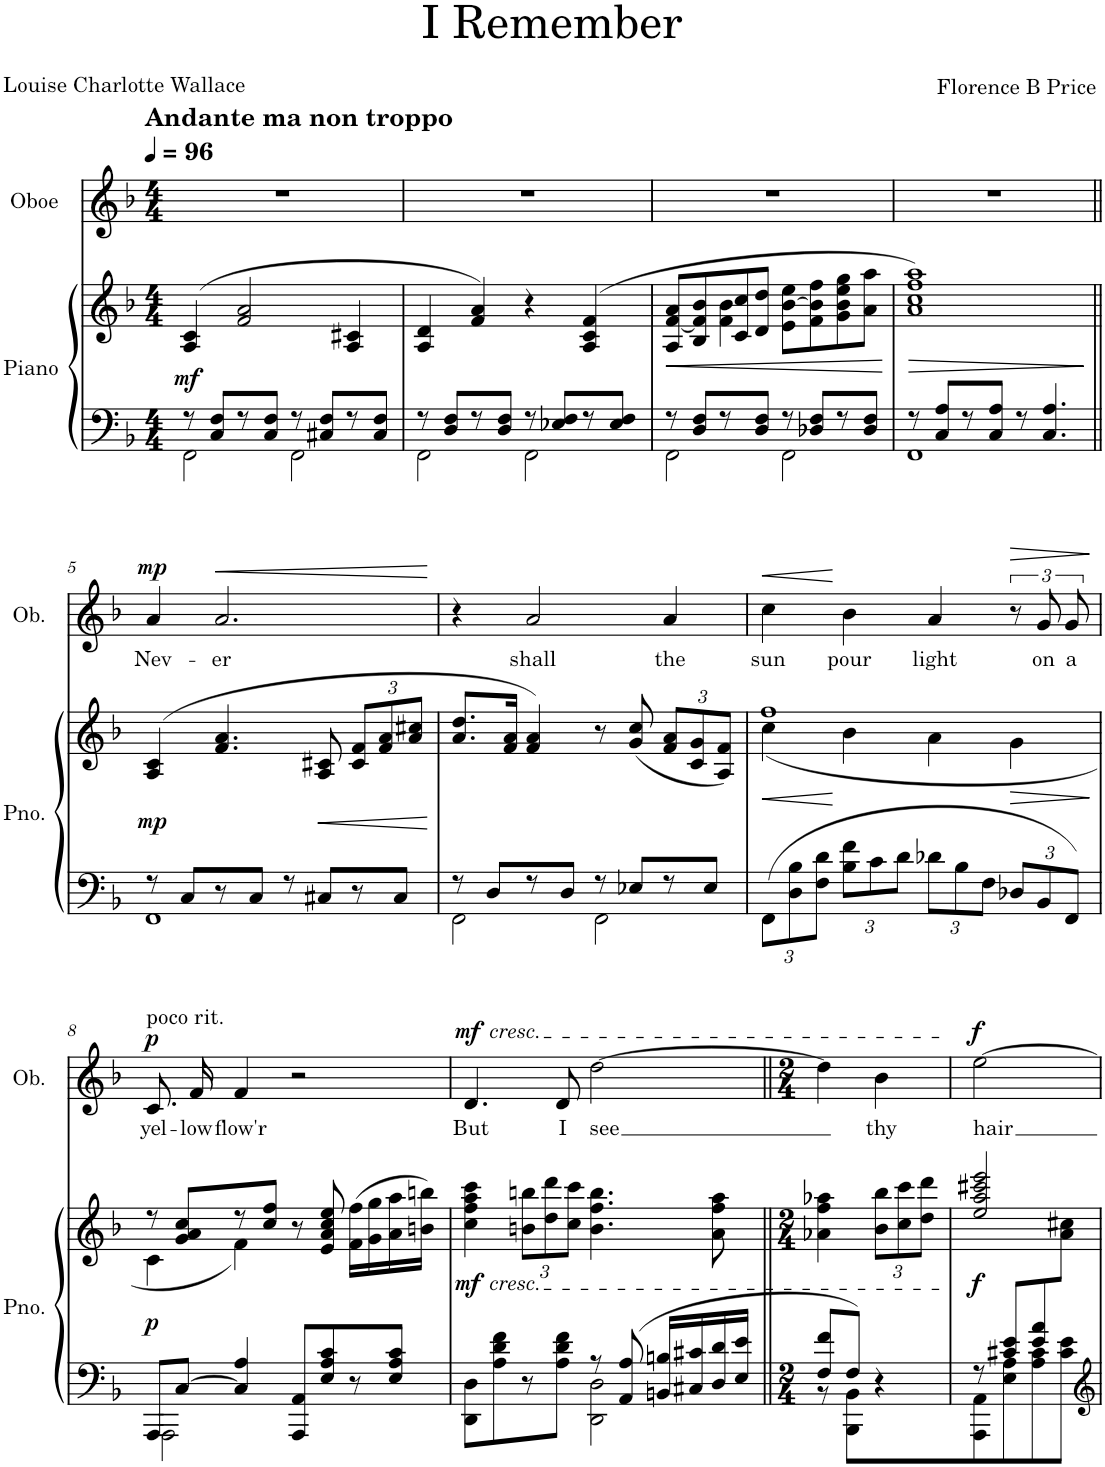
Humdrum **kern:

**kern	**kern	**dynam	**kern	**text	**dynam
*part2	*part2	*part2	*part1	*part1	*part1
*staff3	*staff2	*staff2/3	*staff1	*staff1	*staff1
*I"Piano	*	*	*I"Oboe	*	*
*I'Pno.	*	*	*I'Ob.	*	*
*clefF4	*clefG2	*	*clefG2	*	*
*k[b-]	*k[b-]	*	*k[b-]	*	*
*M4/4	*M4/4	*	*M4/4	*	*
*MM96	*MM96	*	*MM96	*	*
=1	=1	=1	=1	=1	=1
*^	*	*	*	*	*
!	!	!	!	!LO:TX:a:B:t=Andante ma non troppo	!	!
!	!	!	!LO:DY:b	!	!	!
8r	2FF\	(>4A/ 4c/	mf	1r	.	.
8C/ 8F/L	.	.	.	.	.	.
8r	.	2f/ 2a/	.	.	.	.
8C/ 8F/J	.	.	.	.	.	.
8r	2FF\	.	.	.	.	.
8C#X/ 8F/L	.	.	.	.	.	.
8r	.	4A/ 4c#X/	.	.	.	.
8C#/ 8F/J	.	.	.	.	.	.
=2	=2	=2	=2	=2	=2	=2
8r	2FF\	4A/ 4d/	.	1r	.	.
8D/ 8F/L	.	.	.	.	.	.
8r	.	4f/ 4a/)	.	.	.	.
8D/ 8F/J	.	.	.	.	.	.
8r	2FF\	4r	.	.	.	.
8E-X/ 8F/L	.	.	.	.	.	.
8r	.	(4A/ 4c/ 4f/	.	.	.	.
8E-/ 8F/J	.	.	.	.	.	.
=3	=3	=3	=3	=3	=3	=3
!	!	!	!LO:HP:b	!	!	!
*	*	*^	*	*	*	*
8r	2FF\	8A/ [8f/ 8a/L	4ryy	<	1r	.	.
8D/ 8F/L	.	8B-/ 8f/] 8b-/	.	.	.	.	.
8r	.	8c/ 8cc/	4f\ 4b-\	.	.	.	.
8D/ 8F/J	.	8d/ 8dd/J	.	.	.	.	.
8r	2FF\	8e\ [8b-\ 8ee\L	2ryy	.	.	.	.
8D-X/ 8F/L	.	8f\ 8b-\] 8ff\	.	.	.	.	.
8r	.	8g\ 8b-\ 8ee\ 8gg\	.	.	.	.	.
8D-/ 8F/J	.	8a\ 8aa\J	.	.	.	.	.
*v	*v	*	*	*	*	*	*
*	*v	*v	*	*	*	*
.	.	[	.	.	.
=4	=4	=4	=4	=4	=4
*^	*	*	*	*	*
!	!	!	!LO:HP:b	!	!	!
8r	1FF	1a 1cc 1ff 1aa)	>	1r	.	.
8C/ 8A/L	.	.	.	.	.	.
8r	.	.	.	.	.	.
8C/ 8A/J	.	.	.	.	.	.
8r	.	.	.	.	.	.
4.C/ 4.A/	.	.	.	.	.	.
*v	*v	*	*	*	*	*
.	.	]	.	.	.
!!LO:LB:g=z
=5||	=5||	=5||	=5||	=5||	=5||
*^	*	*	*	*	*
!	!	!	!LO:DY:b	!	!LO:LY:b	!LO:DY:a
8r	1FF	(>4A/ 4c/	mp	4a/	Nev-	mp
8C/L	.	.	.	.	.	.
!	!	!	!	!	!LO:LY:b	!LO:HP:b
8r	.	4.f/ 4.a/	.	2.a/	-er	<
8C/J	.	.	.	.	.	.
8r	.	.	.	.	.	.
!	!	!	!LO:HP:b	!	!	!
8C#X/L	.	8A/ 8c#X/	<	.	.	.
*	*	*Xbrackettup	*	*	*	*
8r	.	12c#/ 12f/L	.	.	.	.
.	.	12f/ 12a/	.	.	.	.
8C#/J	.	.	.	.	.	.
.	.	12a/ 12cc#X/J	.	.	.	.
*v	*v	*	*	*	*	*
.	.	[	.	.	[
=6	=6	=6	=6	=6	=6
*^	*	*	*	*	*
8r	2FF\	8.a/ 8.dd/L	.	4r	.	.
8D/L	.	.	.	.	.	.
.	.	16f/ 16a/Jk	.	.	.	.
!	!	!	!	!	!LO:LY:b	!
8r	.	4f/ 4a/)	.	2a/	shall	.
8D/J	.	.	.	.	.	.
8r	2FF\	8r	.	.	.	.
8E-X/L	.	(8g/ 8cc/	.	.	.	.
!	!	!	!	!	!LO:LY:b	!
8r	.	12f/ 12a/L	.	4a/	the	.
.	.	12c/ 12g/	.	.	.	.
8E-/J	.	.	.	.	.	.
.	.	12A/ 12f/J)	.	.	.	.
*v	*v	*	*	*	*	*
=7	=7	=7	=7	=7	=7
*Xbrackettup	*	*	*	*	*
!	!	!LO:HP:b	!	!LO:LY:b	!LO:HP:b
*	*^	*	*	*	*
12FF\L	1ff	(4cc\	<	4cc\	sun	<
12D\ 12B-\	.	.	.	.	.	.
12F\ 12d\J	.	.	.	.	.	.
!	!	!	!	!	!LO:LY:b	!
12B-\ 12f\L	.	4b-\	[	4b-\	pour	[
12c\	.	.	.	.	.	.
12d\J	.	.	.	.	.	.
!	!	!	!	!	!LO:LY:b	!
12d-X\L	.	4a\	.	4a/	light	.
12B-\	.	.	.	.	.	.
12F\J	.	.	.	.	.	.
!	!	!	!	!	!	!LO:HP:b
12D-X/L	.	4g\	.	12r	.	>
!	!	!	!	!	!LO:LY:b	!
12BB-/	.	.	.	12g/L	on	.
!	!	!	!	!	!LO:LY:b	!
12FF/J	.	.	.	12g/J	a	.
*	*v	*v	*	*	*	*
.	.	.	.	.	]
!!LO:LB:g=z
=8	=8	=8	=8	=8	=8
*^	*^	*	*	*	*
!	!	!	!	!	!LO:TX:a:t=poco rit.	!	!
!	!	!	!	!LO:DY:b	!	!LO:LY:b	!LO:DY:a
8AAA/L	2AAA\	8r	4c\	p	8.c/L	yel-	p
[8C/J	.	8g/ 8a/ 8cc/L	.	.	.	.	.
!	!	!	!	!	!	!LO:LY:b	!
.	.	.	.	.	16f/Jk	-low	.
!	!	!	!	!	!	!LO:LY:b	!
4C/] 4A/	.	8r	4f\)	.	4f/	flow'r	.
.	.	8cc/ 8ff/J	.	.	.	.	.
8AAA/ 8AA/L	2ryy	8r	2ryy	.	2r	.	.
8E/ 8A/ 8c/	.	8e/ 8a/ 8cc/ 8ee/	.	.	.	.	.
8r	.	(16f\ 16ff\LL	.	.	.	.	.
.	.	16g\ 16gg\	.	.	.	.	.
8E/ 8A/ 8c/J	.	16a\ 16aa\	.	.	.	.	.
.	.	16bn\ 16bbn\JJ)	.	.	.	.	.
*	*	*v	*v	*	*	*	*
=9	=9	=9	=9	=9	=9	=9
!	!	!	!	!LO:TX:a:i:t=cresc.	!	!
!	!	!LO:TX:b:i:t=cresc.	!	!	!	!
!	!	!	!LO:DY:b	!	!LO:LY:b	!LO:DY:a
8DD\ 8D\L	2ryy	4cc\ 4ff\ 4aa\ 4ccc\	mf	4.d/	But	mf
8A\ 8d\ 8f\	.	.	.	.	.	.
8r	.	12bn\ 12bbn\L	.	.	.	.
.	.	12dd\ 12ddd\	.	.	.	.
!	!	!	!	!	!LO:LY:b	!
8A\ 8d\ 8f\J	.	.	.	8d/	I	.
.	.	12cc\ 12ccc\J	.	.	.	.
!	!	!	!	!	!LO:LY:b	!
8r	2DD\ 2D\	4.b\ 4.ff\ 4.bb\	.	[2dd\	see	.
8AA/ 8A/	.	.	.	.	.	.
16BBn/ 16Bn/LL	.	.	.	.	.	.
16C#X/ 16c#X/	.	.	.	.	.	.
16D/ 16d/	.	8a\ 8ff\ 8aa\	.	.	.	.
16E/ 16e/JJ	.	.	.	.	.	.
=10||	=10||	=10||	=10||	=10||	=10||	=10||
*M2/4	*	*M2/4	*	*M2/4	*	*
8F/ 8f/L	8r	4a-X\ 4ff\ 4aa-X\	.	4dd\]	.	.
8F/J	8BBB-\ 8BB-\L	.	.	.	.	.
!	!	!	!	!	!LO:LY:b	!
4r	4ryy	12b-\ 12bb-\L	.	4b-\	thy	.
.	.	12cc\ 12ccc\	.	.	.	.
.	.	12dd\ 12ddd\J	.	.	.	.
=11	=11	=11	=11	=11	=11	=11
*	*	*^	*	*	*	*
!	!	!	!	!LO:DY:b	!	!LO:LY:b	!LO:DY:a
8r	8AAA\ 8AA\	2ee/ 2aa/ 2ccc#X/ 2eee/	4.ryy	f	[2ee\	hair	f
8c#X/ 8e/L	8E\ 8A\	.	.	.	.	.	.
8e/ 8a/	8A\ 8c#\	.	.	.	.	.	.
8ryy	8c#\ 8e\J	.	8a\ 8cc#X\J	.	.	.	.
*v	*v	*	*	*	*	*	*
*	*v	*v	*	*	*	*
=	=	=	=	=	=
*-	*-	*-	*-	*-	*-
